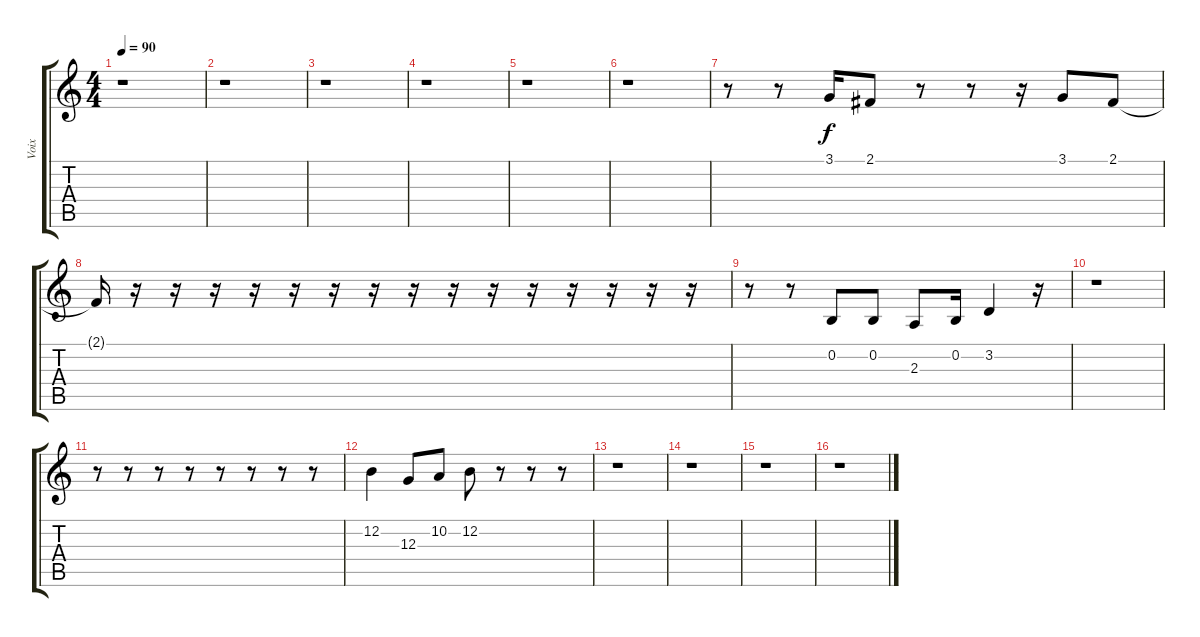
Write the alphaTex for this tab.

\track ("Voix" "Voix") {instrument violin}
\staff {score tabs}
\tuning (E4 B3 G3 D3 A2 E2) {hide}
\ts (4 4)
\tempo 90
\clef g2
\ks c
r.1{dy f} |
r.1 |
r.1 |
r.1 |
r.1 |
r.1 |
r.8 r.8 3.1.16 2.1.8 r.8 r.8 r.16 3.1.8 2.1.8 |
2.1{t}.16 r.16 r.16 r.16 r.16 r.16 r.16 r.16 r.16 r.16 r.16 r.16 r.16 r.16 r.16 r.16 |
r.8 r.8 0.2.8 0.2.8 2.3.8 0.2.16 3.2.4 r.16 |
r.1 |
r.8 r.8 r.8 r.8 r.8 r.8 r.8 r.8 |
12.2.4 12.3.8 10.2.8 12.2.8 r.8 r.8 r.8 |
r.1 |
r.1 |
r.1 |
r.1
